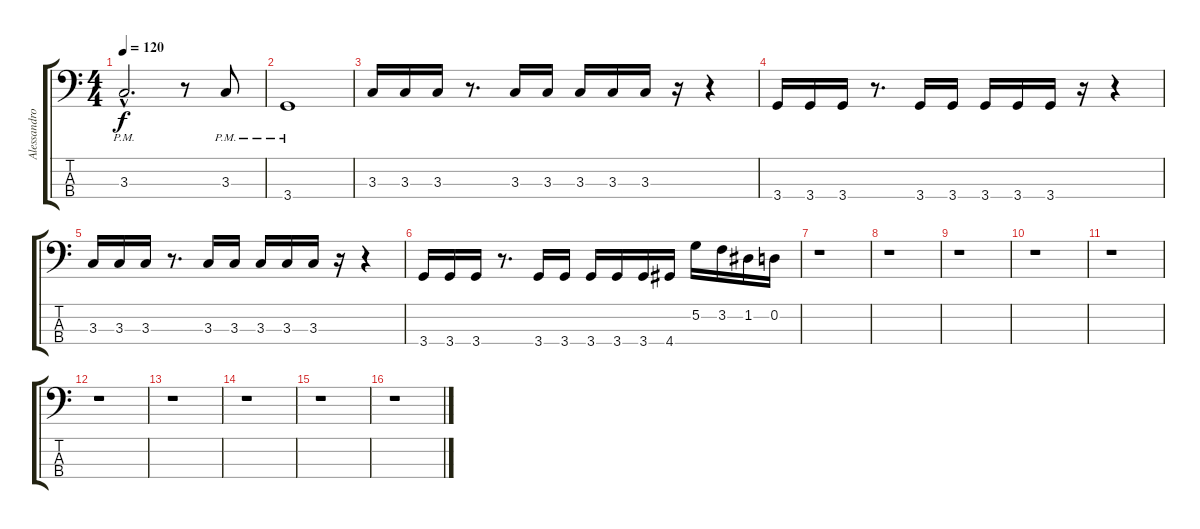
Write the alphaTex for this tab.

\track ("Alessandro Lotta - Bass" "Alessandro") {instrument electricbassfinger}
\staff {score tabs}
\tuning (G2 D2 A1 E1) {hide}
\ts (4 4)
\tempo 120
\clef f4
\ks c
3.3{hac pm}.2{d dy f} r.8 3.3{pm}.8 |
3.4{pm}.1 |
3.3.16 3.3.16 3.3.16 r.8{d} 3.3.16 3.3.16 3.3.16 3.3.16 3.3.16 r.16 r.4 |
3.4.16 3.4.16 3.4.16 r.8{d} 3.4.16 3.4.16 3.4.16 3.4.16 3.4.16 r.16 r.4 |
3.3.16 3.3.16 3.3.16 r.8{d} 3.3.16 3.3.16 3.3.16 3.3.16 3.3.16 r.16 r.4 |
3.4.16 3.4.16 3.4.16 r.8{d} 3.4.16 3.4.16 3.4.16 3.4.16 3.4.16 4.4.16 5.2.16 3.2.16 1.2.16 0.2.16 |
r.1 |
r.1 |
r.1 |
r.1 |
r.1 |
r.1 |
r.1 |
r.1 |
r.1 |
r.1
